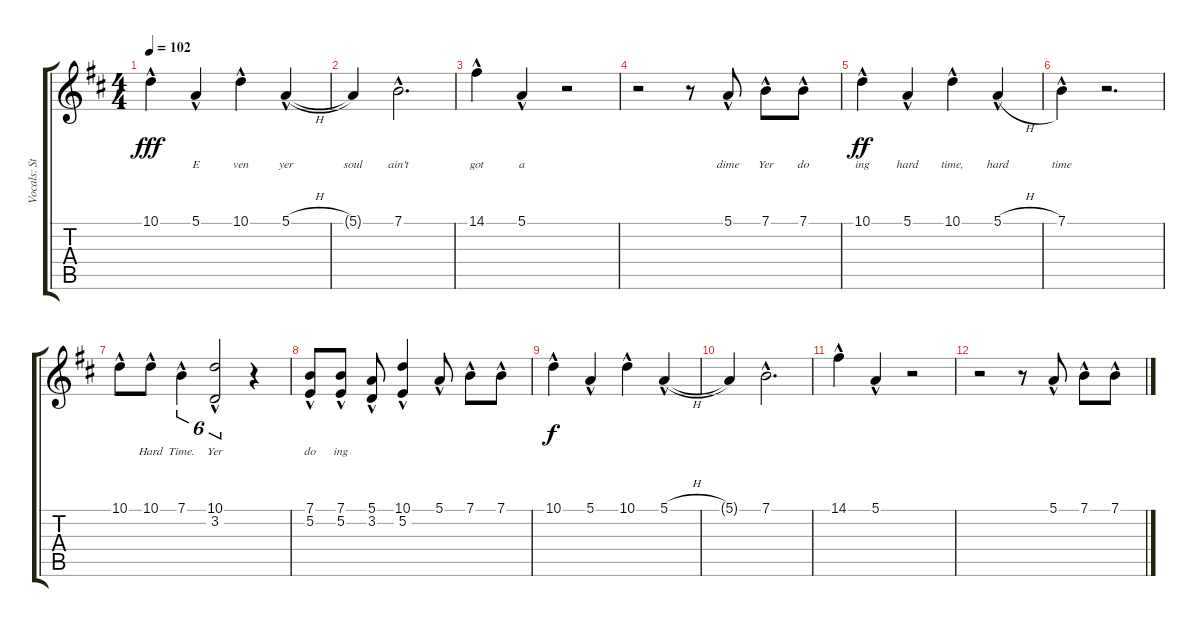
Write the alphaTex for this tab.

\track ("Vocals: Stephen" "Vocals: St") {instrument lead2sawtooth}
\staff {score tabs}
\tuning (E4 B3 G3 D3 A2 E2) {hide}
\ts (4 4)
\tempo 102
\clef g2
\ks d
10.1{hac}.4{lyrics (0 "") lyrics (1 "") lyrics (2 "") lyrics (3 "") lyrics (4 "") dy fff} 5.1{hac}.4{lyrics (0 "E") lyrics (1 "") lyrics (2 "") lyrics (3 "") lyrics (4 "")} 10.1{hac}.4{lyrics (0 "ven") lyrics (1 "") lyrics (2 "") lyrics (3 "") lyrics (4 "")} 5.1{h hac}.4{lyrics (0 "yer") lyrics (1 "") lyrics (2 "") lyrics (3 "") lyrics (4 "")} |
5.1{t}.4{lyrics (0 "soul") lyrics (1 "") lyrics (2 "") lyrics (3 "") lyrics (4 "")} 7.1{hac}.2{d lyrics (0 "ain't") lyrics (1 "") lyrics (2 "") lyrics (3 "") lyrics (4 "")} |
14.1{hac}.4{lyrics (0 "got") lyrics (1 "") lyrics (2 "") lyrics (3 "") lyrics (4 "")} 5.1{hac}.4{lyrics (0 "a") lyrics (1 "") lyrics (2 "") lyrics (3 "") lyrics (4 "")} r.2 |
r.2 r.8 5.1{hac}.8{lyrics (0 "dime") lyrics (1 "") lyrics (2 "") lyrics (3 "") lyrics (4 "")} 7.1{hac}.8{lyrics (0 "Yer") lyrics (1 "") lyrics (2 "") lyrics (3 "") lyrics (4 "")} 7.1{hac}.8{lyrics (0 "do") lyrics (1 "") lyrics (2 "") lyrics (3 "") lyrics (4 "")} |
10.1{hac}.4{lyrics (0 "ing") lyrics (1 "") lyrics (2 "") lyrics (3 "") lyrics (4 "") dy ff} 5.1{hac}.4{lyrics (0 "hard") lyrics (1 "") lyrics (2 "") lyrics (3 "") lyrics (4 "")} 10.1{hac}.4{lyrics (0 "time,") lyrics (1 "") lyrics (2 "") lyrics (3 "") lyrics (4 "")} 5.1{h hac}.4{lyrics (0 "hard") lyrics (1 "") lyrics (2 "") lyrics (3 "") lyrics (4 "")} |
7.1{hac}.4{lyrics (0 "time") lyrics (1 "") lyrics (2 "") lyrics (3 "") lyrics (4 "")} r.2{d} |
10.1{hac}.8{lyrics (0 "") lyrics (1 "") lyrics (2 "") lyrics (3 "") lyrics (4 "")} 10.1{hac}.8{lyrics (0 "Hard") lyrics (1 "") lyrics (2 "") lyrics (3 "") lyrics (4 "")} 7.1{hac}.4{tu (6 4) lyrics (0 "Time.") lyrics (1 "") lyrics (2 "") lyrics (3 "") lyrics (4 "")} (10.1{hac} 3.2{hac}).2{tu (6 4) lyrics (0 "Yer") lyrics (1 "") lyrics (2 "") lyrics (3 "") lyrics (4 "")} r.4 |
(7.1{hac} 5.2{hac}).8{lyrics (0 "do") lyrics (1 "") lyrics (2 "") lyrics (3 "") lyrics (4 "")} (7.1{hac} 5.2{hac}).8{lyrics (0 "ing") lyrics (1 "") lyrics (2 "") lyrics (3 "") lyrics (4 "")} (5.1{hac} 3.2{hac}).8 (10.1{hac} 5.2{hac}).4 5.1{hac}.8 7.1{hac}.8 7.1{hac}.8 |
10.1{hac}.4{dy f} 5.1{hac}.4 10.1{hac}.4 5.1{h hac}.4 |
5.1{t}.4 7.1{hac}.2{d} |
14.1{hac}.4 5.1{hac}.4 r.2 |
r.2 r.8 5.1{hac}.8 7.1{hac}.8 7.1{hac}.8
